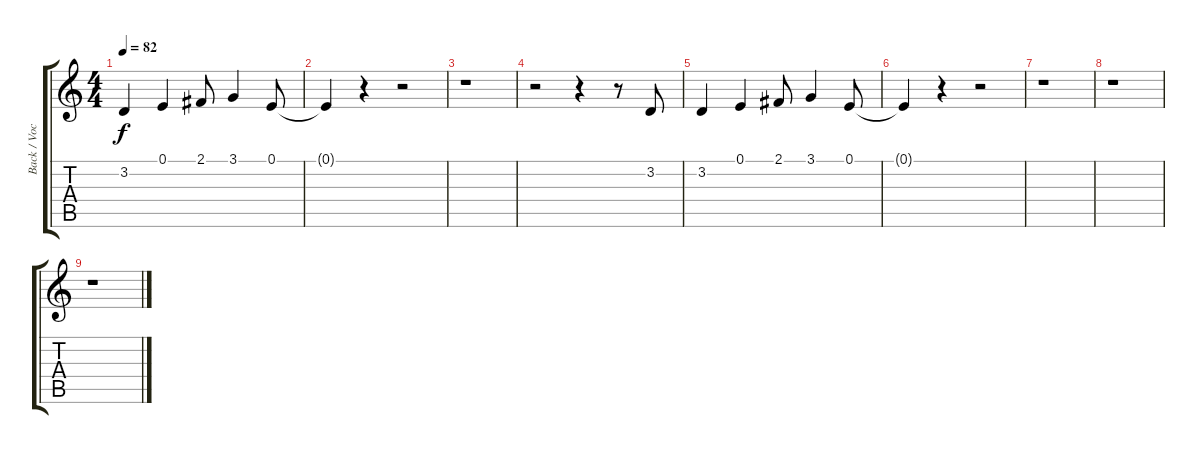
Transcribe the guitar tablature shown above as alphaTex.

\track ("Back / Voc" "Back / Voc") {instrument lead2sawtooth}
\staff {score tabs}
\tuning (E4 B3 G3 D3 A2 E2) {hide}
\ts (4 4)
\tempo 82
\clef g2
\ks c
3.2.4{dy f} 0.1.4 2.1.8 3.1.4 0.1.8 |
0.1{t}.4 r.4 r.2 |
r.1 |
r.2 r.4 r.8 3.2.8 |
3.2.4 0.1.4 2.1.8 3.1.4 0.1.8 |
0.1{t}.4 r.4 r.2 |
r.1 |
r.1 |
r.1
